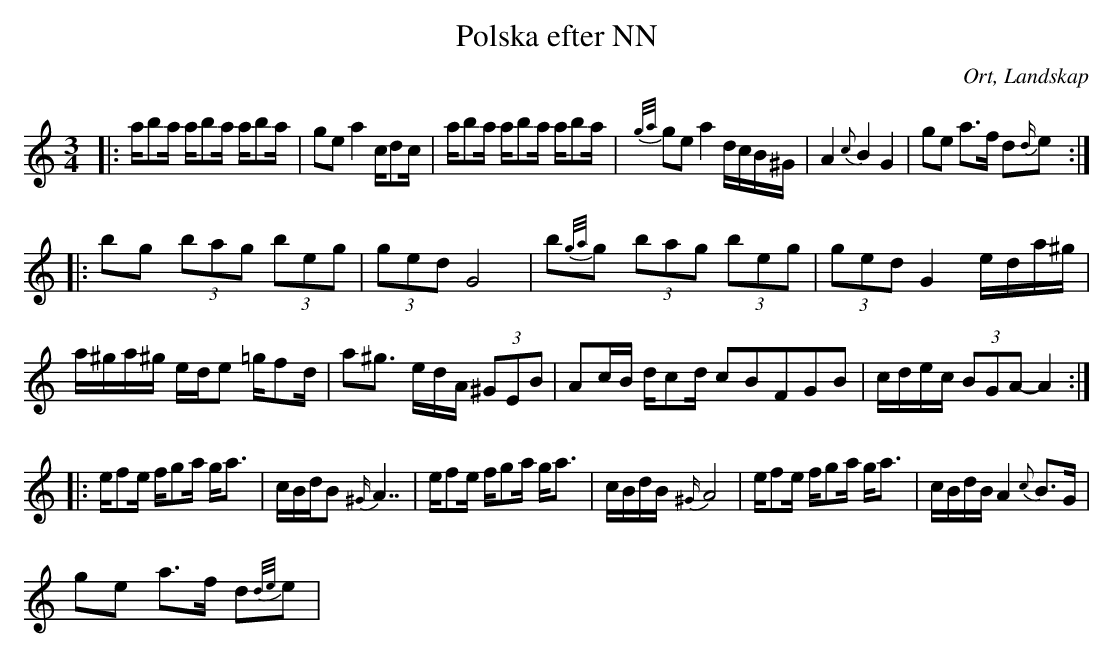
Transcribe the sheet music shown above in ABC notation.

X:1
T:Polska efter NN
O:Ort, Landskap
M:3/4
L:1/8
K:C
|: a/ba/ a/ba/ a/ba/|ge a2 c/dc/| a/ba/ a/ba/ a/ba/ | {g/a/}ge a2 d/c/B/^G/| A2 {c}B2 G2 | ge a>f d{d/}e:|
|:bg (3bag (3beg| (3ged G4 |b{g/a/}g (3bag (3beg| (3ged G2 e/d/a/^g/| a/^g/a/^g/ e/d/e =g/fd/ |a^g3/2 /e/d/A/ (3^GEB| Ac/B/ d/cd/ c2/5B2/5F2/5G2/5B2/5|  c/d/e/c/ (3BGA-A2 :|
|:e/fe/ f/ga/ g/a3/2 |c/B/d/B {^G/}A7/2|e/fe/ f/ga/ g/a3/2 |c/B/d/B/ {^G/}A4|e/fe/ f/ga/ g/a3/2 |c/B/d/B/ A2 {c}B>G|
ge a>f d{d/e/}e|
